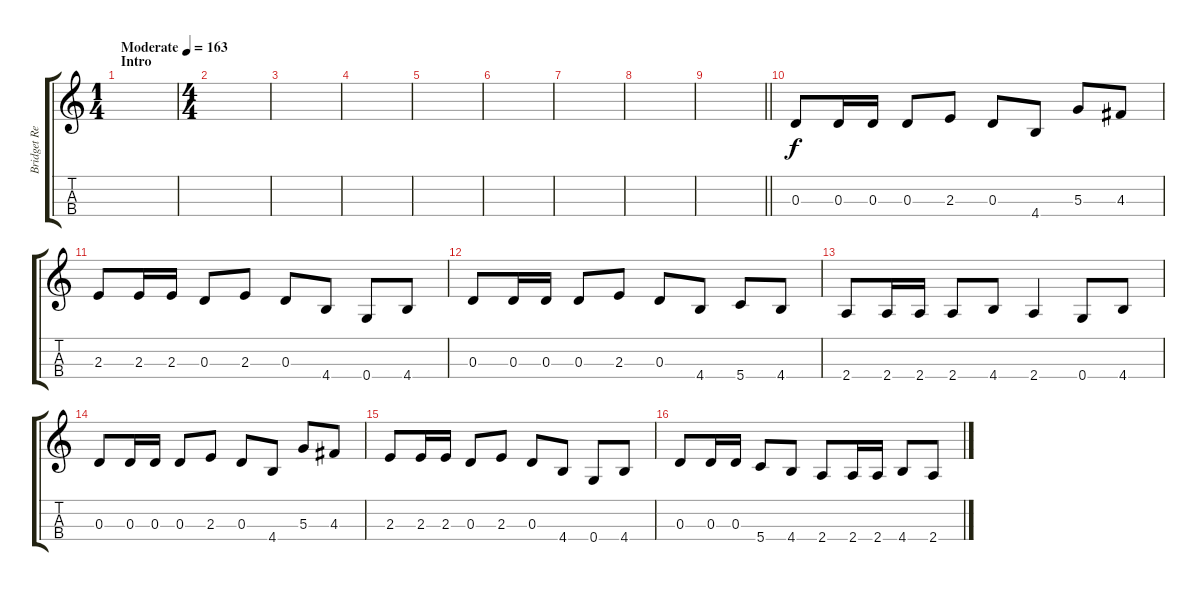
\track ("Bridget Regan" "Bridget Re") {instrument violin}
\staff {score tabs}
\tuning (E5 A4 D4 G3) {hide}
\ts (1 4)
\section ("" "Intro")
\tempo (163 "Moderate")
\clef g2
\ks c
|
\ts (4 4)
|
|
|
|
|
|
|
\barLineRight lightlight
|
0.3.8 0.3.16 0.3.16 0.3.8 2.3.8 0.3.8 4.4.8 5.3.8 4.3.8 |
2.3.8 2.3.16 2.3.16 0.3.8 2.3.8 0.3.8 4.4.8 0.4.8 4.4.8 |
0.3.8 0.3.16 0.3.16 0.3.8 2.3.8 0.3.8 4.4.8 5.4.8 4.4.8 |
2.4.8 2.4.16 2.4.16 2.4.8 4.4.8 2.4.4 0.4.8 4.4.8 |
0.3.8 0.3.16 0.3.16 0.3.8 2.3.8 0.3.8 4.4.8 5.3.8 4.3.8 |
2.3.8 2.3.16 2.3.16 0.3.8 2.3.8 0.3.8 4.4.8 0.4.8 4.4.8 |
0.3.8 0.3.16 0.3.16 5.4.8 4.4.8 2.4.8 2.4.16 2.4.16 4.4.8 2.4.8
